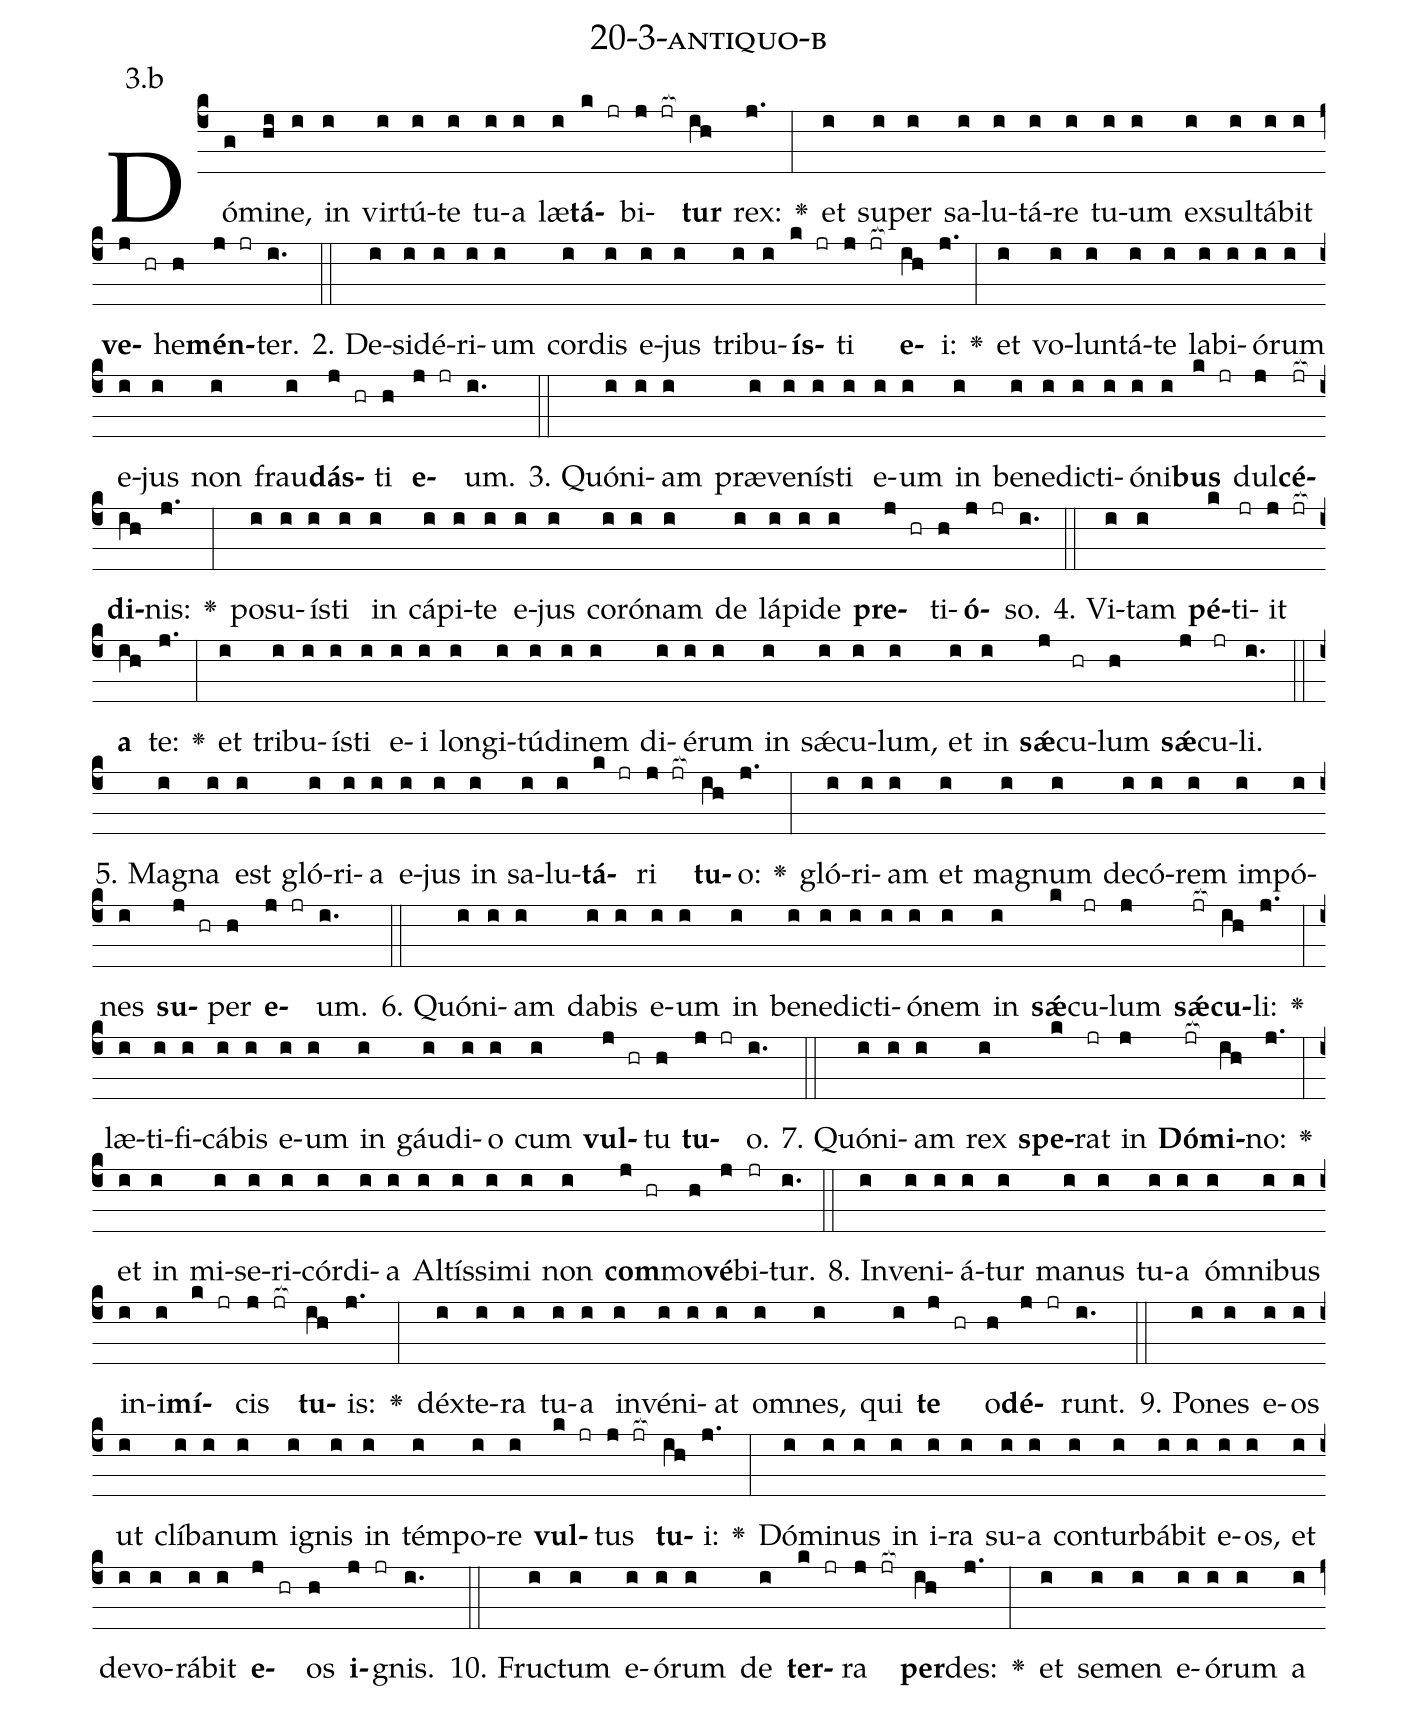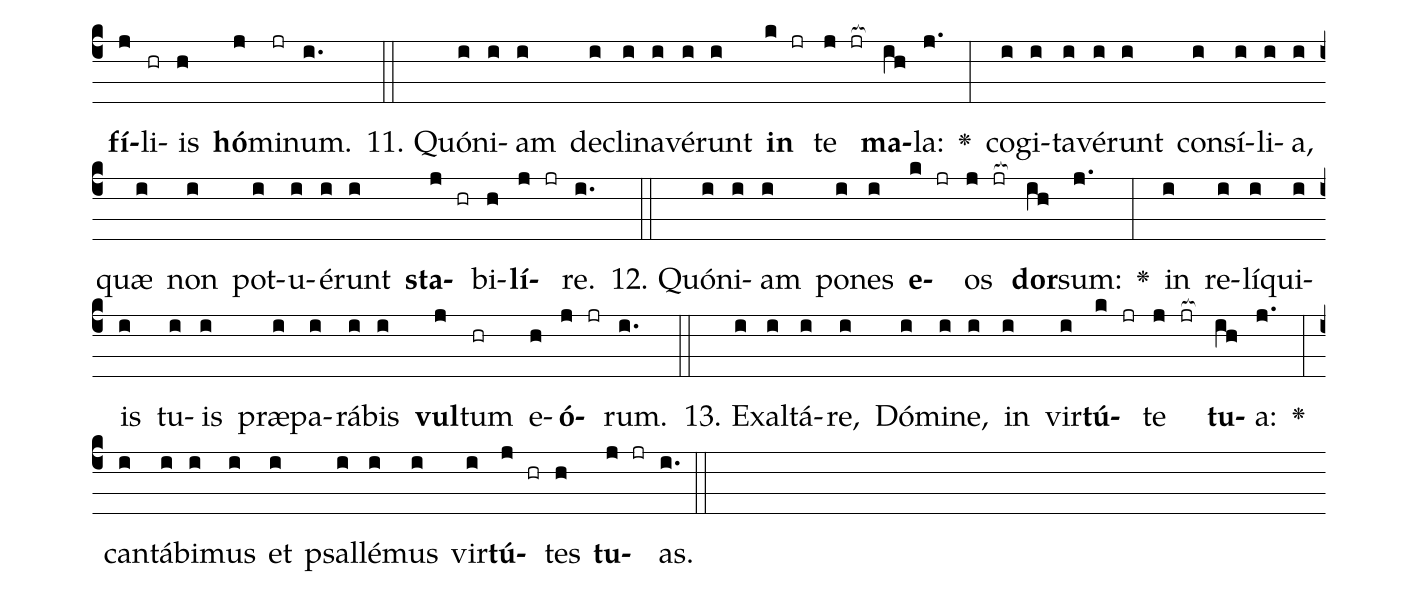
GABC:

name: 20-3-antiquo-b;
annotation: 3.b;
%%
(c4)Dó(g)mi(hi)ne,(i) in(i) vir(i)tú(i)te(i) tu(i)a(i) læ(i)<b>tá</b>(k jr)bi(j jr[ocb:1{])<b>tur</b>(ih[ocb:0}]) rex:(j.) <v>\greheightstar</v>(:) et(i) su(i)per(i) sa(i)lu(i)tá(i)re(i) tu(i)um(i) ex(i)sul(i)tá(i)bit(i) <b>ve</b>(j hr)he(h)<b>mén</b>(j jr)ter.(i.) (::)
2. De(i)si(i)dé(i)ri(i)um(i) cor(i)dis(i) e(i)jus(i) tri(i)bu(i)<b>ís</b>(k jr)ti(j jr[ocb:1{]) <b>e</b>(ih[ocb:0}])i:(j.) <v>\greheightstar</v>(:) et(i) vo(i)lun(i)tá(i)te(i) la(i)bi(i)ó(i)rum(i) e(i)jus(i) non(i) frau(i)<b>dás</b>(j hr)ti(h) <b>e</b>(j jr)um.(i.) (::)
3. Quón(i)i(i)am(i) præ(i)ve(i)nís(i)ti(i) e(i)um(i) in(i) be(i)ne(i)dic(i)ti(i)ó(i)ni(i)<b>bus</b>(k jr) dul(j)<b>cé</b>(jr[ocb:1{])<b>di</b>(ih[ocb:0}])nis:(j.) <v>\greheightstar</v>(:) po(i)su(i)ís(i)ti(i) in(i) cá(i)pi(i)te(i) e(i)jus(i) co(i)ró(i)nam(i) de(i) lá(i)pi(i)de(i) <b>pre</b>(j hr)ti(h)<b>ó</b>(j jr)so.(i.) (::)
4. Vi(i)tam(i) <b>pé</b>(k)ti(jr)it(j jr[ocb:1{]) <b>a</b>(ih[ocb:0}]) te:(j.) <v>\greheightstar</v>(:) et(i) tri(i)bu(i)ís(i)ti(i) e(i)i(i) lon(i)gi(i)tú(i)di(i)nem(i) di(i)é(i)rum(i) in(i) sǽ(i)cu(i)lum,(i) et(i) in(i) <b>sǽ</b>(j)cu(hr)lum(h) <b>sǽ</b>(j)cu(jr)li.(i.) (::)
5. Ma(i)gna(i) est(i) gló(i)ri(i)a(i) e(i)jus(i) in(i) sa(i)lu(i)<b>tá</b>(k jr)ri(j jr[ocb:1{]) <b>tu</b>(ih[ocb:0}])o:(j.) <v>\greheightstar</v>(:) gló(i)ri(i)am(i) et(i) ma(i)gnum(i) de(i)có(i)rem(i) im(i)pó(i)nes(i) <b>su</b>(j hr)per(h) <b>e</b>(j jr)um.(i.) (::)
6. Quón(i)i(i)am(i) da(i)bis(i) e(i)um(i) in(i) be(i)ne(i)dic(i)ti(i)ó(i)nem(i) in(i) <b>sǽ</b>(k)cu(jr)lum(j) <b>sǽ</b>(jr[ocb:1{])<b>cu</b>(ih[ocb:0}])li:(j.) <v>\greheightstar</v>(:) læ(i)ti(i)fi(i)cá(i)bis(i) e(i)um(i) in(i) gáu(i)di(i)o(i) cum(i) <b>vul</b>(j hr)tu(h) <b>tu</b>(j jr)o.(i.) (::)
7. Quón(i)i(i)am(i) rex(i) <b>spe</b>(k)rat(jr) in(j) <b>Dó</b>(jr[ocb:1{])<b>mi</b>(ih[ocb:0}])no:(j.) <v>\greheightstar</v>(:) et(i) in(i) mi(i)se(i)ri(i)cór(i)di(i)a(i) Al(i)tís(i)si(i)mi(i) non(i) <b>com</b>(j hr)mo(h)<b>vé</b>(j)bi(jr)tur.(i.) (::)
8. In(i)ve(i)ni(i)á(i)tur(i) ma(i)nus(i) tu(i)a(i) óm(i)ni(i)bus(i) in(i)i(i)<b>mí</b>(k jr)cis(j jr[ocb:1{]) <b>tu</b>(ih[ocb:0}])is:(j.) <v>\greheightstar</v>(:) déx(i)te(i)ra(i) tu(i)a(i) in(i)vé(i)ni(i)at(i) om(i)nes,(i) qui(i) <b>te</b>(j hr) o(h)<b>dé</b>(j jr)runt.(i.) (::)
9. Po(i)nes(i) e(i)os(i) ut(i) clí(i)ba(i)num(i) i(i)gnis(i) in(i) tém(i)po(i)re(i) <b>vul</b>(k jr)tus(j jr[ocb:1{]) <b>tu</b>(ih[ocb:0}])i:(j.) <v>\greheightstar</v>(:) Dó(i)mi(i)nus(i) in(i) i(i)ra(i) su(i)a(i) con(i)tur(i)bá(i)bit(i) e(i)os,(i) et(i) de(i)vo(i)rá(i)bit(i) <b>e</b>(j hr)os(h) <b>i</b>(j jr)gnis.(i.) (::)
10. Fruc(i)tum(i) e(i)ó(i)rum(i) de(i) <b>ter</b>(k jr)ra(j jr[ocb:1{]) <b>per</b>(ih[ocb:0}])des:(j.) <v>\greheightstar</v>(:) et(i) se(i)men(i) e(i)ó(i)rum(i) a(i) <b>fí</b>(j)li(hr)is(h) <b>hó</b>(j)mi(jr)num.(i.) (::)
11. Quón(i)i(i)am(i) de(i)cli(i)na(i)vé(i)runt(i) <b>in</b>(k jr) te(j jr[ocb:1{]) <b>ma</b>(ih[ocb:0}])la:(j.) <v>\greheightstar</v>(:) co(i)gi(i)ta(i)vé(i)runt(i) con(i)sí(i)li(i)a,(i) quæ(i) non(i) pot(i)u(i)é(i)runt(i) <b>sta</b>(j hr)bi(h)<b>lí</b>(j jr)re.(i.) (::)
12. Quón(i)i(i)am(i) po(i)nes(i) <b>e</b>(k jr)os(j jr[ocb:1{]) <b>dor</b>(ih[ocb:0}])sum:(j.) <v>\greheightstar</v>(:) in(i) re(i)lí(i)qui(i)is(i) tu(i)is(i) præ(i)pa(i)rá(i)bis(i) <b>vul</b>(j)tum(hr) e(h)<b>ó</b>(j jr)rum.(i.) (::)
13. Ex(i)al(i)tá(i)re,(i) Dó(i)mi(i)ne,(i) in(i) vir(i)<b>tú</b>(k jr)te(j jr[ocb:1{]) <b>tu</b>(ih[ocb:0}])a:(j.) <v>\greheightstar</v>(:) can(i)tá(i)bi(i)mus(i) et(i) psal(i)lé(i)mus(i) vir(i)<b>tú</b>(j hr)tes(h) <b>tu</b>(j jr)as.(i.) (::)
